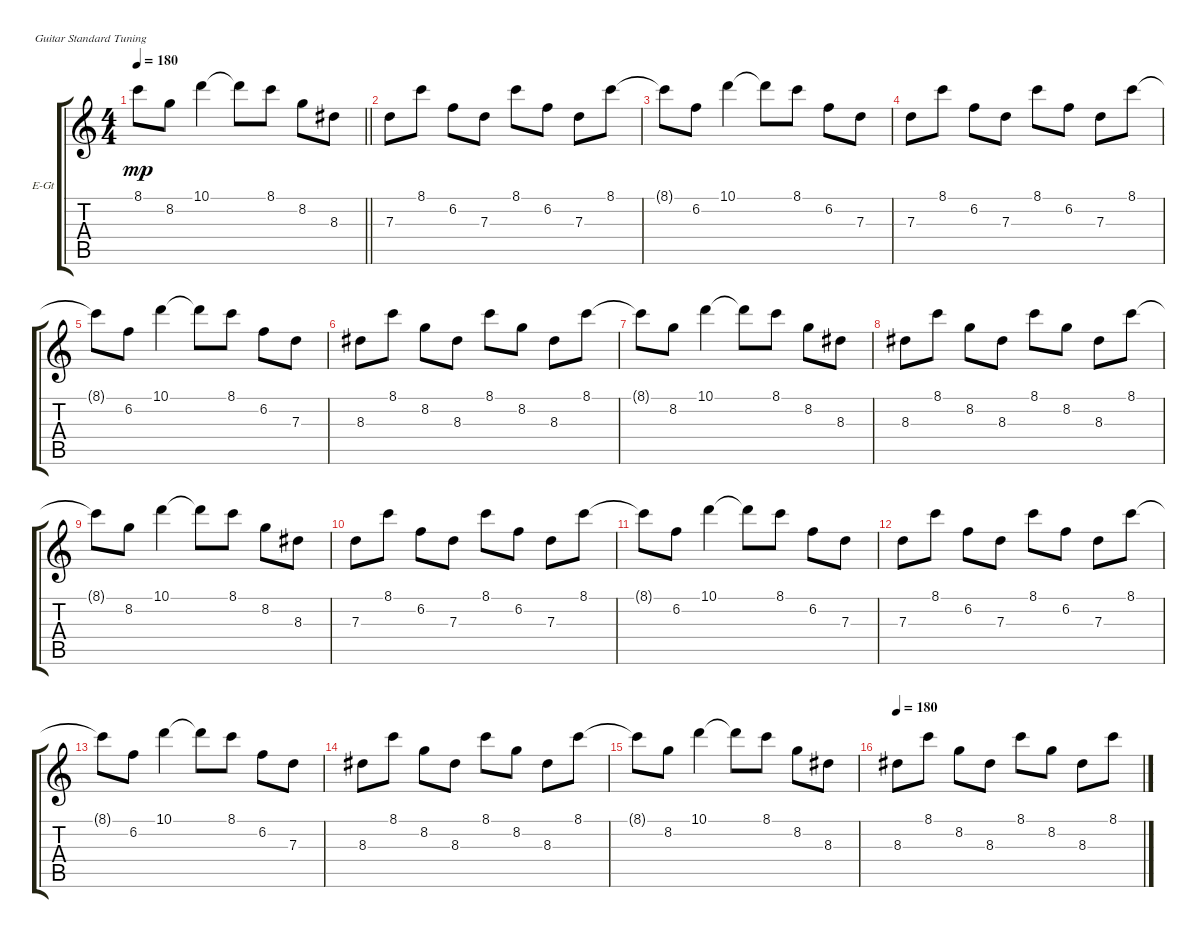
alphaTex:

\defaultSystemsLayout 4
\bracketExtendMode groupsimilarinstruments
\firstSystemTrackNameOrientation horizontal
\otherSystemsTrackNameOrientation horizontal
\track ("Jonny - Electric Guitar Lead 2" "E-Gt") {instrument electricguitarclean}
\staff {score tabs}
\tuning (E4 B3 G3 D3 A2 E2)
\ts (4 4)
\tempo 180
\clef g2
\barLineRight lightlight
\ks c
8.1{t}.8{dy mp} 8.2.8 10.1.4 10.1{t}.8 8.1.8 8.2.8 8.3.8 |
7.3.8 8.1.8 6.2.8 7.3.8 8.1.8 6.2.8 7.3.8 8.1.8 |
8.1{t}.8 6.2.8 10.1.4 10.1{t}.8 8.1.8 6.2.8 7.3.8 |
7.3.8 8.1.8 6.2.8 7.3.8 8.1.8 6.2.8 7.3.8 8.1.8 |
8.1{t}.8 6.2.8 10.1.4 10.1{t}.8 8.1.8 6.2.8 7.3.8 |
8.3.8 8.1.8 8.2.8 8.3.8 8.1.8 8.2.8 8.3.8 8.1.8 |
8.1{t}.8 8.2.8 10.1.4 10.1{t}.8 8.1.8 8.2.8 8.3.8 |
8.3.8 8.1.8 8.2.8 8.3.8 8.1.8 8.2.8 8.3.8 8.1.8 |
8.1{t}.8 8.2.8 10.1.4 10.1{t}.8 8.1.8 8.2.8 8.3.8 |
7.3.8 8.1.8 6.2.8 7.3.8 8.1.8 6.2.8 7.3.8 8.1.8 |
8.1{t}.8 6.2.8 10.1.4 10.1{t}.8 8.1.8 6.2.8 7.3.8 |
7.3.8 8.1.8 6.2.8 7.3.8 8.1.8 6.2.8 7.3.8 8.1.8 |
8.1{t}.8 6.2.8 10.1.4 10.1{t}.8 8.1.8 6.2.8 7.3.8 |
8.3.8 8.1.8 8.2.8 8.3.8 8.1.8 8.2.8 8.3.8 8.1.8 |
8.1{t}.8 8.2.8 10.1.4 10.1{t}.8 8.1.8 8.2.8 8.3.8 |
\tempo 180
8.3.8 8.1.8 8.2.8 8.3.8 8.1.8 8.2.8 8.3.8 8.1.8
